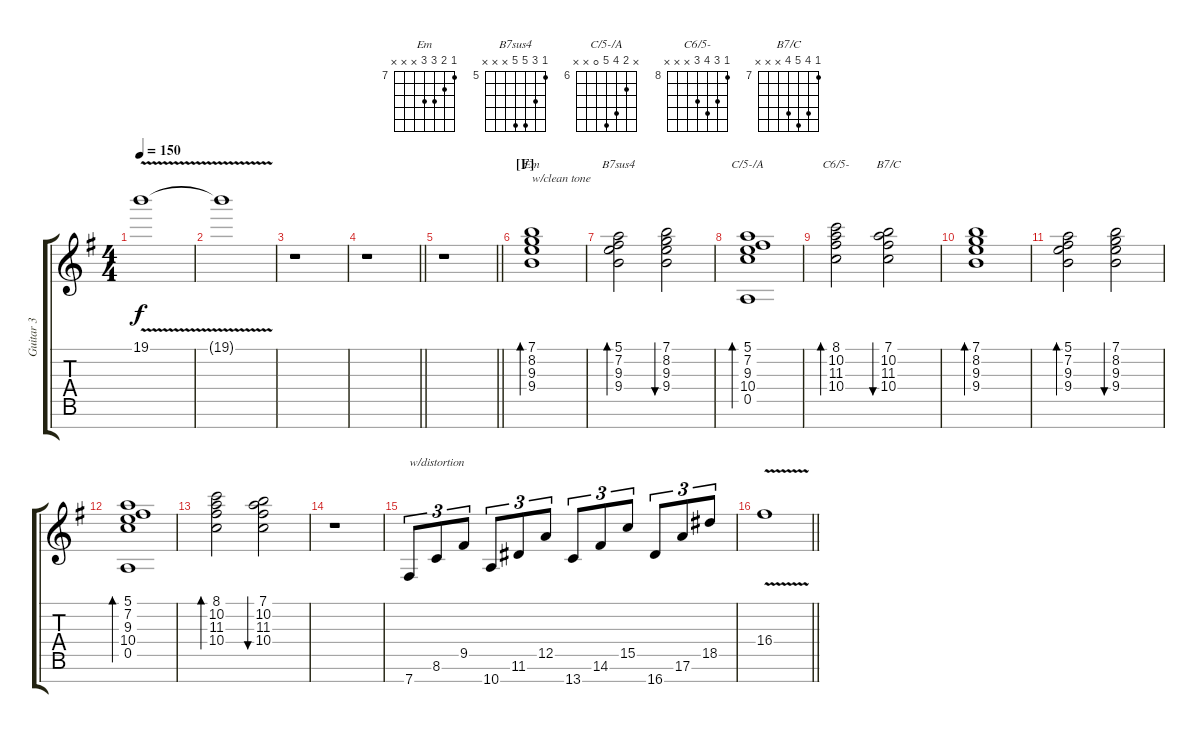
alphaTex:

\track ("Guitar 3" "Guitar 3") {instrument distortionguitar}
\staff {score tabs}
\tuning (E4 B3 G3 D3 A2 E2 B1) {hide}
\chord ("Em" 7 8 9 9 x x x) {firstfret 7}
\chord ("B7sus4" 5 7 9 9 x x x) {firstfret 5}
\chord ("C/5-/A" x 7 9 10 0 x x) {firstfret 6}
\chord ("C6/5-" 8 10 11 10 x x x) {firstfret 8}
\chord ("B7/C" 7 10 11 10 x x x) {firstfret 7}
\ts (4 4)
\tempo 150
\clef g2
\ks eminor
19.1{v}.1{dy f volume 0} |
19.1{v t}.1 |
r.1{volume 13} |
\barLineRight lightlight
r.1 |
\barLineRight lightlight
r.1 |
\section ("" "[F]")
(7.1 8.2 9.3 9.4).1{bd 240 ch "Em" txt "w/clean tone" instrument electricguitarjazz} |
(5.1 7.2 9.3 9.4).2{bd 120 ch "B7sus4"} (7.1 8.2 9.3 9.4).2{bu 120} |
(5.1 7.2 9.3 10.4 0.5).1{bd 480 ch "C/5-/A"} |
(8.1 10.2 11.3 10.4).2{bd 120 ch "C6/5-"} (7.1 10.2 11.3 10.4).2{bu 120 ch "B7/C"} |
(7.1 8.2 9.3 9.4).1{bd 240} |
(5.1 7.2 9.3 9.4).2{bd 120} (7.1 8.2 9.3 9.4).2{bu 120} |
(5.1 7.2 9.3 10.4 0.5).1{bd 480} |
(8.1 10.2 11.3 10.4).2{bd 120} (7.1 10.2 11.3 10.4).2{bu 120} |
r.1{instrument distortionguitar} |
7.7.8{tu (3 2) txt "w/distortion"} 8.6.8{tu (3 2)} 9.5.8{tu (3 2)} 10.7.8{tu (3 2)} 11.6.8{tu (3 2)} 12.5.8{tu (3 2)} 13.7.8{tu (3 2)} 14.6.8{tu (3 2)} 15.5.8{tu (3 2)} 16.7.8{tu (3 2)} 17.6.8{tu (3 2)} 18.5.8{tu (3 2)} |
\barLineRight lightlight
16.4{v}.1
